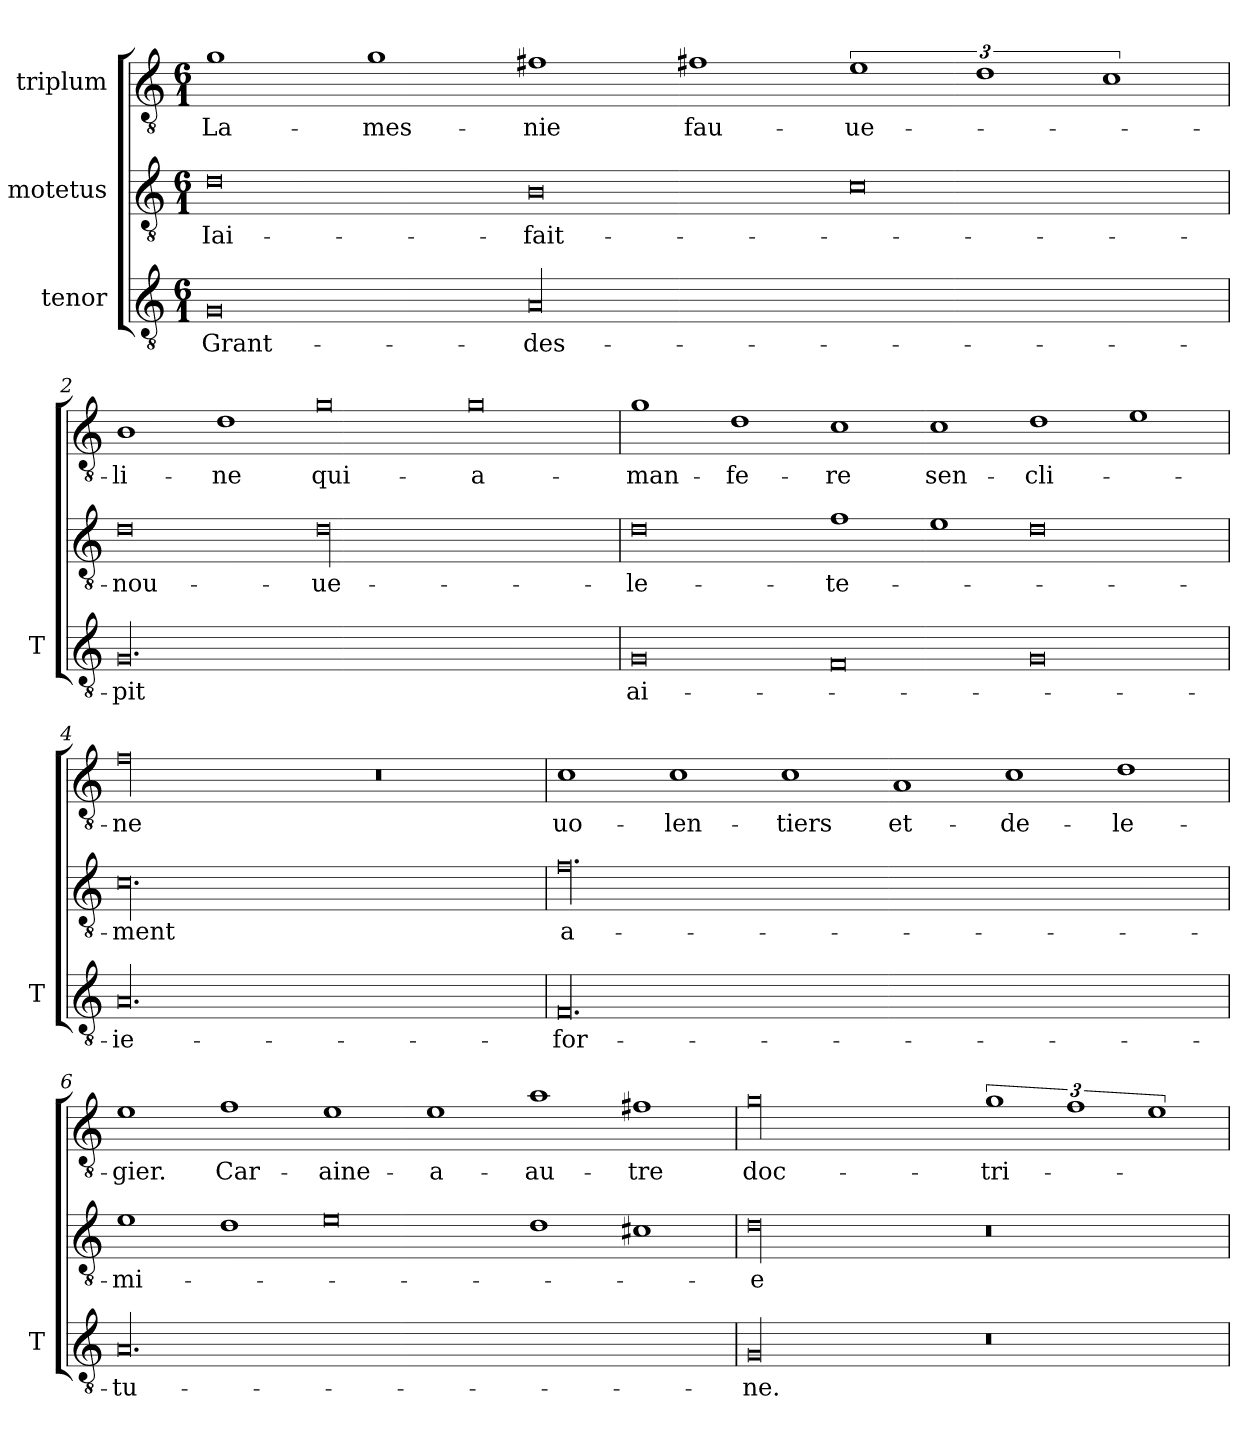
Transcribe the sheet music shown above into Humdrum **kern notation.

**kern	**text	**kern	**text	**kern	**text
*part3	*part3	*part2	*part2	*part1	*part1
*staff3	*staff3	*staff2	*staff2	*staff1	*staff1
*I"tenor	*	*I"motetus	*	*I"triplum	*
*I'T	*	*	*	*	*
*clefGv2	*	*clefGv2	*	*clefGv2	*
*k[]	*	*k[]	*	*k[]	*
*C:	*	*C:	*	*C:	*
*M6/1	*	*M6/1	*	*M6/1	*
=1	=1	=1	=1	=1	=1
0G/	Grant-	0d\	Iai-	1g\	La-
.	.	.	.	1g\	mes-
00A/	des-	0B\	fait-	1f#X\	-nie
.	.	.	.	1f#Xi\	fau-
.	.	0c\	.	3%2e\	-ue-
.	.	.	.	3%2d\	.
.	.	.	.	3%2c\	.
=2	=2	=2	=2	=2	=2
00.G/	-pit	0d\	nou-	1B\	-li-
.	.	.	.	1d\	-ne
.	.	00d\	-ue-	0g\	qui-
.	.	.	.	0g\	a-
=3	=3	=3	=3	=3	=3
0G/	ai-	0d\	-le-	1g\	man-
.	.	.	.	1d\	fe-
0F/	.	1f\	-te-	1c\	-re
.	.	1e\	.	1c\	sen-
0G/	.	0d\	.	1d\	-cli-
.	.	.	.	1e\	.
=4	=4	=4	=4	=4	=4
00.A/	ie-	00.c\	-ment	00f\	-ne
.	.	.	.	0r	.
!!LO:LB:g=z
=5	=5	=5	=5	=5	=5
00.F/	for-	00.f\	a-	1c\	uo-
.	.	.	.	1c\	-len-
.	.	.	.	1c\	-tiers
.	.	.	.	1A/	et-
.	.	.	.	1c\	de-
.	.	.	.	1d\	le-
=6	=6	=6	=6	=6	=6
00.A/	-tu-	1e\	-mi-	1e\	-gier.
.	.	1d\	.	1f\	Car-
.	.	0e\	.	1e\	aine-
.	.	.	.	1e\	a-
.	.	1d\	.	1a\	au-
.	.	1c#Xi\	.	1f#Xi\	-tre
=7	=7	=7	=7	=7	=7
00G/	-ne.	00d\	-e	00g\	doc-
0r	.	0r	.	3%2g\	-tri-
.	.	.	.	3%2f\	.
.	.	.	.	3%2e\	.
=	=	=	=	=	=
*-	*-	*-	*-	*-	*-
